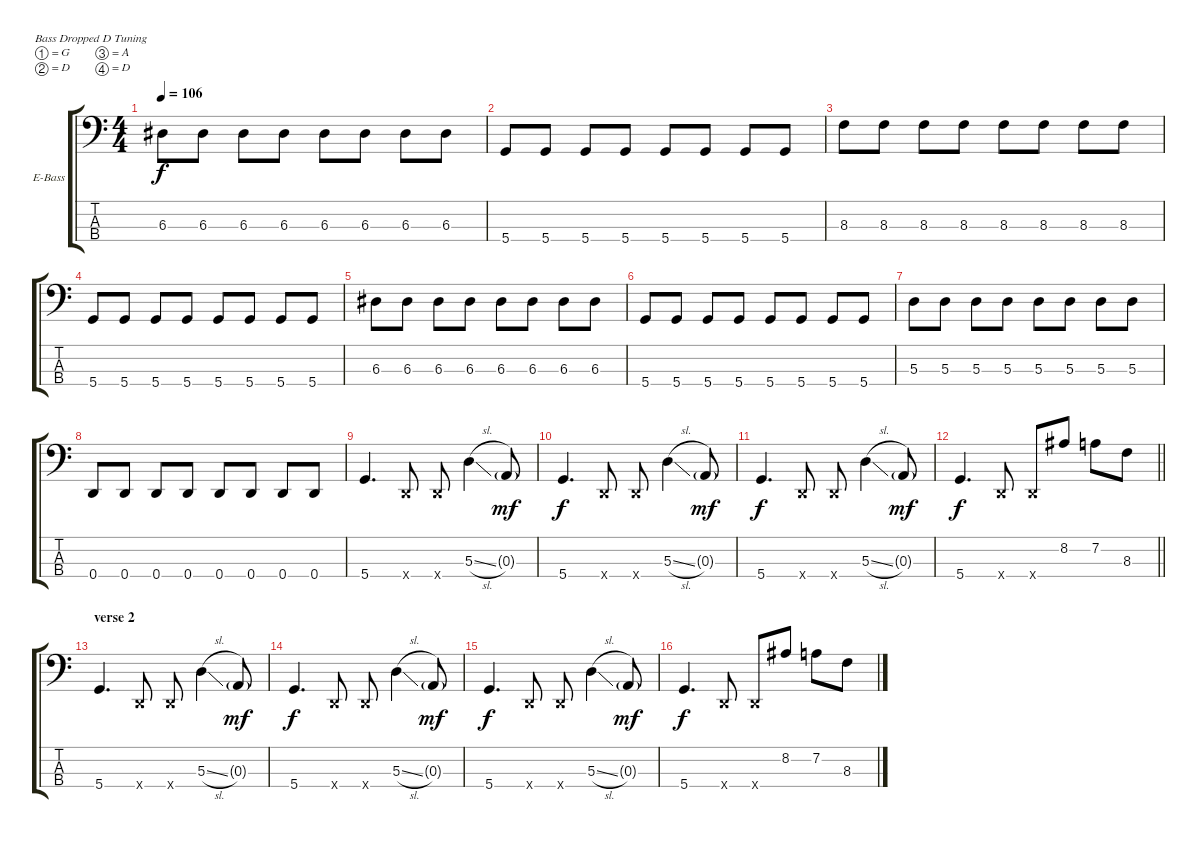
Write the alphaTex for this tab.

\bracketExtendMode groupsimilarinstruments
\firstSystemTrackNameOrientation horizontal
\otherSystemsTrackNameOrientation horizontal
\track ("Bass Tim C." "E-Bass") {instrument electricbassfinger}
\staff {score tabs}
\tuning (G2 D2 A1 D1)
\ts (4 4)
\tempo 106
\clef f4
\ks c
6.3.8{dy f} 6.3.8 6.3.8 6.3.8 6.3.8 6.3.8 6.3.8 6.3.8 |
5.4.8 5.4.8 5.4.8 5.4.8 5.4.8 5.4.8 5.4.8 5.4.8 |
8.3.8 8.3.8 8.3.8 8.3.8 8.3.8 8.3.8 8.3.8 8.3.8 |
5.4.8 5.4.8 5.4.8 5.4.8 5.4.8 5.4.8 5.4.8 5.4.8 |
6.3.8 6.3.8 6.3.8 6.3.8 6.3.8 6.3.8 6.3.8 6.3.8 |
5.4.8 5.4.8 5.4.8 5.4.8 5.4.8 5.4.8 5.4.8 5.4.8 |
5.3.8 5.3.8 5.3.8 5.3.8 5.3.8 5.3.8 5.3.8 5.3.8 |
0.4.8 0.4.8 0.4.8 0.4.8 0.4.8 0.4.8 0.4.8 0.4.8 |
5.4.4{d} 0.4{x}.8 0.4{x}.8 5.3{sl}.4 0.3{g}.8{dy mf} |
5.4.4{d dy f} 0.4{x}.8 0.4{x}.8 5.3{sl}.4 0.3{g}.8{dy mf} |
5.4.4{d dy f} 0.4{x}.8 0.4{x}.8 5.3{sl}.4 0.3{g}.8{dy mf} |
\barLineRight lightlight
5.4.4{d dy f} 0.4{x}.8 0.4{x}.8 8.2.8 7.2.8 8.3.8 |
\section ("" "verse 2")
5.4.4{d} 0.4{x}.8 0.4{x}.8 5.3{sl}.4 0.3{g}.8{dy mf} |
5.4.4{d dy f} 0.4{x}.8 0.4{x}.8 5.3{sl}.4 0.3{g}.8{dy mf} |
5.4.4{d dy f} 0.4{x}.8 0.4{x}.8 5.3{sl}.4 0.3{g}.8{dy mf} |
5.4.4{d dy f} 0.4{x}.8 0.4{x}.8 8.2.8 7.2.8 8.3.8
